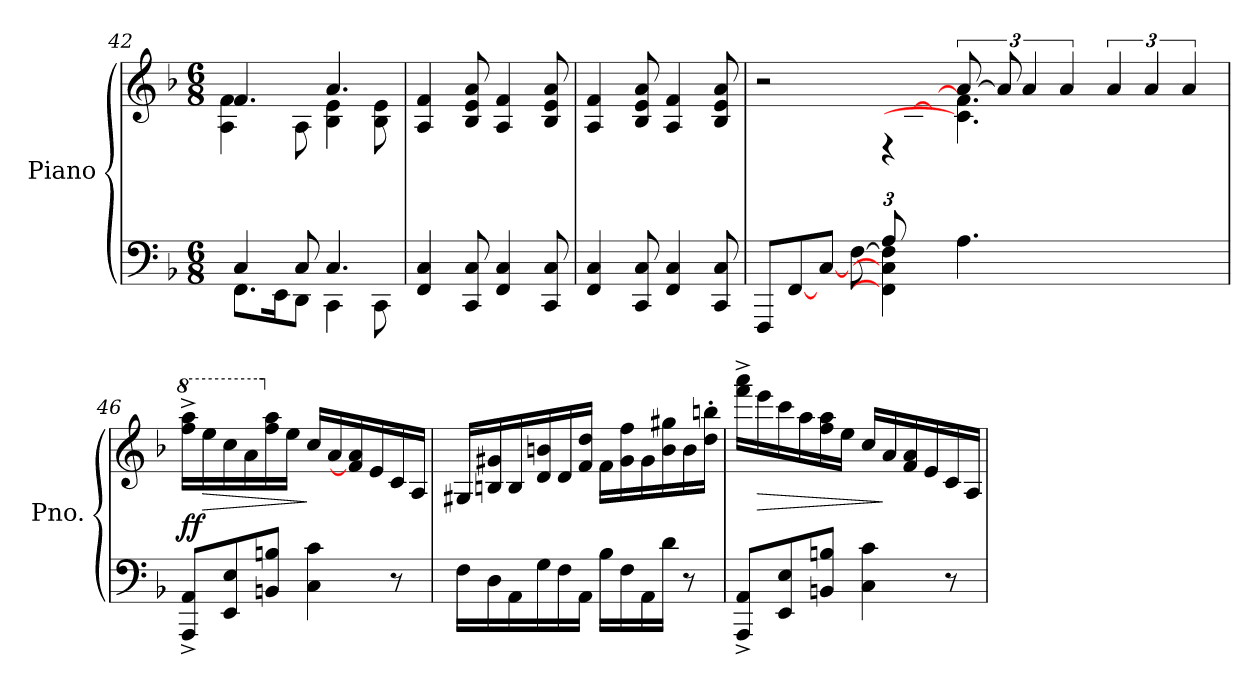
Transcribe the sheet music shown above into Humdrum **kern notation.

**kern	**kern	**dynam
*part1	*part1	*part1
*staff2	*staff1	*staff1/2
*I"Piano	*	*
*I'Pno.	*	*
*clefF4	*clefG2	*
*k[b-]	*k[b-]	*
*M6/8	*M6/8	*
=42	=42	=42
*^	*^	*
4C/	8.FF\L	4.f/	4A\ 4f\	.
.	16EE\K	.	.	.
8C/	8DD\J	.	8A\	.
4.C/	4CC\	4.a/	4B-\ 4e\	.
.	8CC\	.	8B-\ 8e\	.
*v	*v	*	*	*
*	*v	*v	*
=43	=43	=43
4FF/ 4C/	4A/ 4f/	.
8CC/ 8C/	8B-/ 8e/ 8a/	.
4FF/ 4C/	4A/ 4f/	.
8CC/ 8C/	8B-/ 8e/ 8a/	.
=44	=44	=44
4FF/ 4C/	4A/ 4f/	.
8CC/ 8C/	8B-/ 8e/ 8a/	.
4FF/ 4C/	4A/ 4f/	.
8CC/ 8C/	8B-/ 8e/ 8a/	.
=45	=45	=45
*^	*^	*
2ryy	8FFF!/L	2ryy	2r	.
.	[8FF!/	.	.	.
.	[8C!/J	.	.	.
.	[8F!\	.	.	.
*Xbrackettup	*	*	*	*
12A!/L	4FF\] 4C\] 4F\]	12ryy	4r	.
6%7ryy	.	[12c!\	.	.
.	.	[12f!\J	.	.
.	4.A\	[12a!/	4.c\] 4.f\	.
.	.	12a!/]	.	.
.	.	6a!/	.	.
.	.	6a!/	.	.
.	2ryy	.	2ryy	.
.	.	6a!/	.	.
.	.	6a!/	.	.
.	.	6a!/	.	.
.	8ryy	.	8ryy	.
*v	*v	*	*	*
*	*v	*v	*
!!LO:LB:g=z
=46	=46	=46
*	*8va	*
*^	*^	*
!	!	!LO:TX:a:B:t=Presto con fuoco	!	!
!	!	!	!	!LO:DY:a=2
*v	*v	*	*	*
*	*v	*v	*
8AAA/^ 8AA/^L	16fff\^ 16aaa\^LL	ff
!	!	!LO:HP:b
.	16eee\	>
8EE/ 8E/	16ccc\	.
.	16aa\	.
*	*X8va	*
8BBn/ 8Bn/J	16ff\ 16aa\	.
.	16ee\JJ	.
4C\ 4c\	16cc/LL	]
.	16a/	.
.	16f/] 16a/	.
.	16e/	.
8r	16c/	.
.	16A/JJ	.
=47	=47	=47
16F\LL	16G#X/LL	.
16D\	16Bn/ 16g#X/	.
16AA\	16B/	.
16G\	16d/ 16bn/	.
16F\	16d/	.
16AA\JJ	16f/ 16dd/JJ	.
16B-\LL	16f\LL	.
16F\	16g#\ 16ff\	.
16AA\	16g#\	.
16d\JJ	16b\ 16gg#X\	.
8r	16b\	.
.	16dd\' 16bbn\'JJ	.
=48	=48	=48
8AAA/^ 8AA/^L	16fff\^ 16aaa\^LL	.
!	!	!LO:HP:b
.	16eee\	>
8EE/ 8E/	16ccc\	.
.	16aa\	.
8BBn/ 8Bn/J	16ff\ 16aa\	.
.	16ee\JJ	.
4C\ 4c\	16cc/LL	.
.	16a/	]
.	16f/ 16a/	.
.	16e/	.
8r	16c/	.
.	16A/JJ	.
=	=	=
*-	*-	*-
